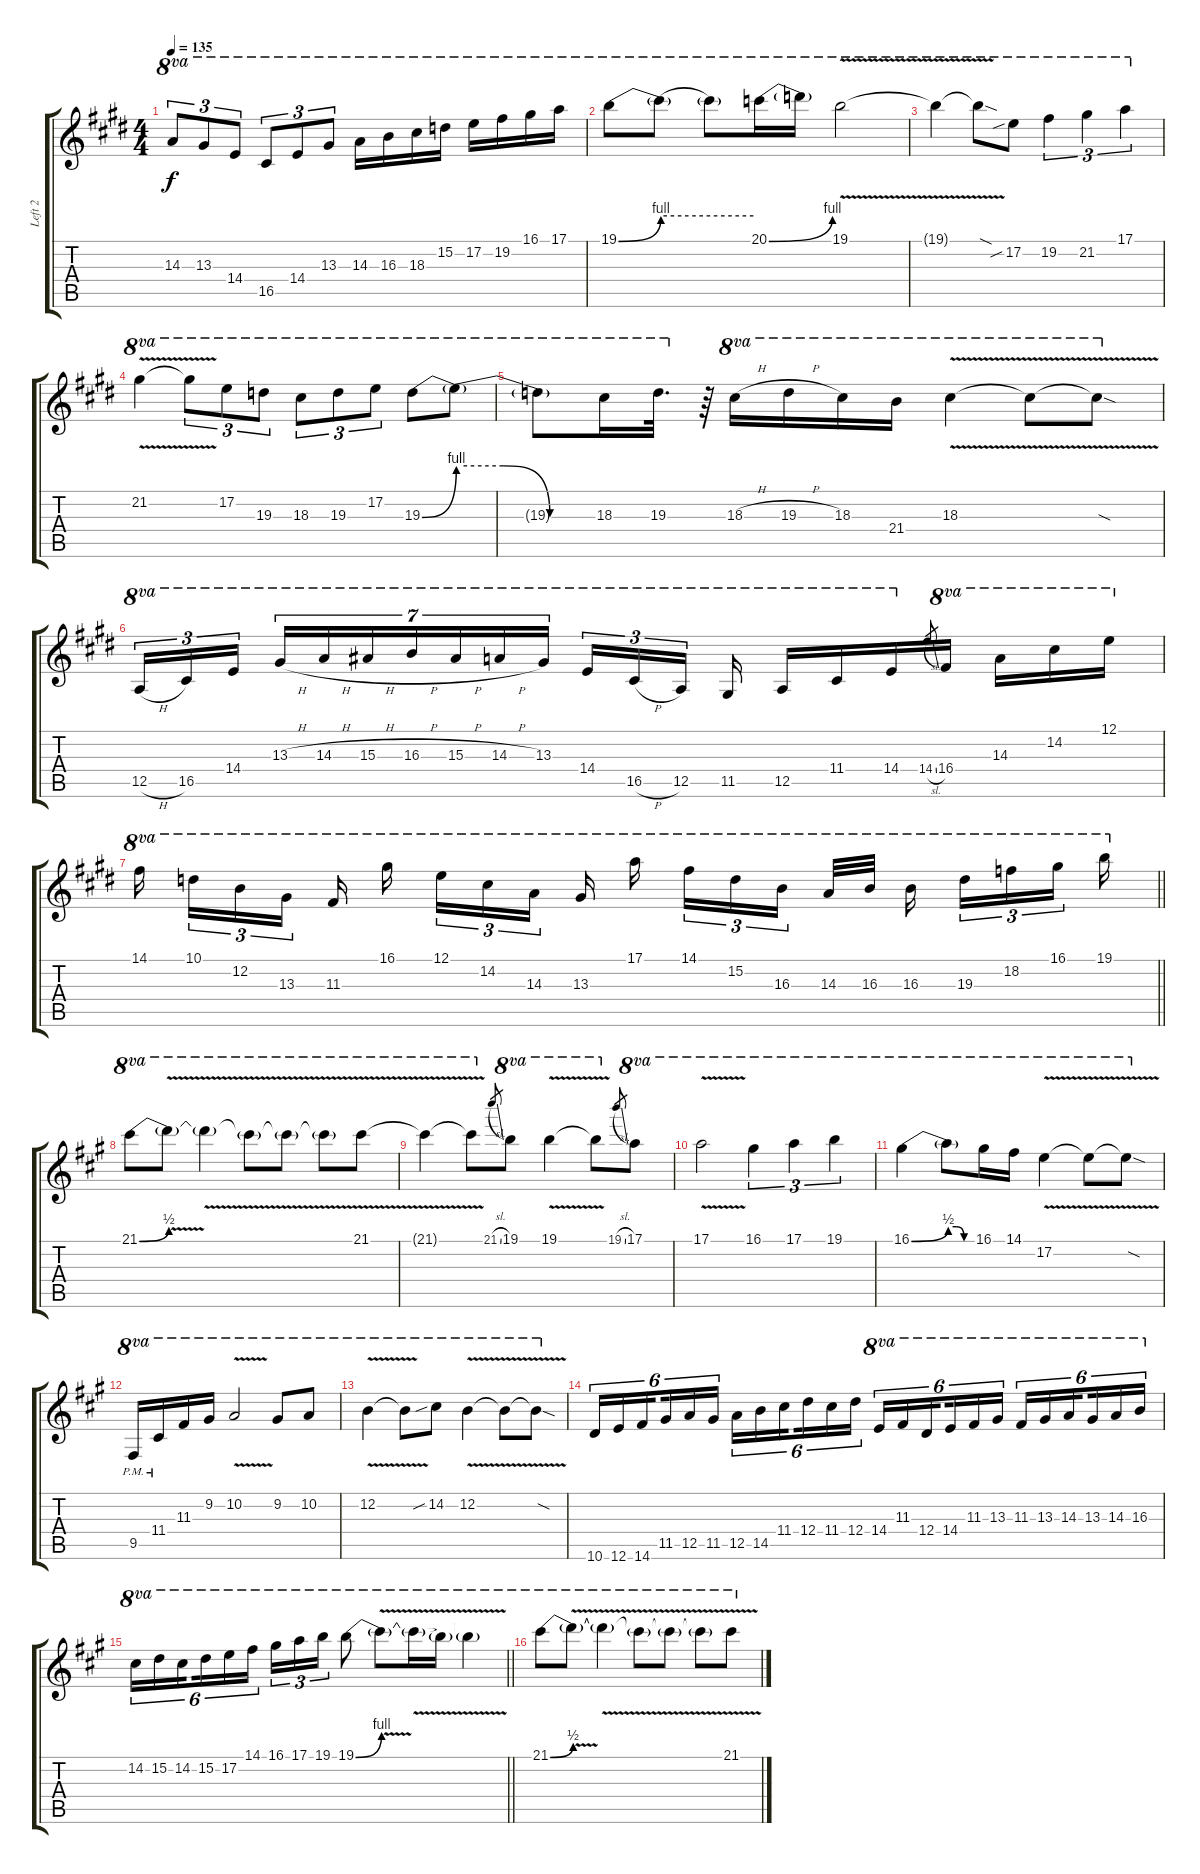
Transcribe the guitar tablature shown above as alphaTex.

\track ("Left 2" "Left 2") {instrument distortionguitar}
\staff {score tabs}
\tuning (E4 B3 G3 D3 A2 E2) {hide}
\ts (4 4)
\tempo 135
\clef g2
\ks e
14.3.8{tu (3 2) ot 8va dy f} 13.3.8{tu (3 2) ot 8va} 14.4.8{tu (3 2) ot 8va} 16.5.8{tu (3 2) ot 8va} 14.4.8{tu (3 2) ot 8va} 13.3.8{tu (3 2) ot 8va} 14.3.16{ot 8va} 16.3.16{ot 8va} 18.3.16{ot 8va} 15.2.16{ot 8va} 17.2.16{ot 8va} 19.2.16{ot 8va} 16.1.16{ot 8va} 17.1.16{ot 8va} |
19.1{be (bend 0 0 60 4)}.8{ot 8va} 19.1{be (hold 0 4 60 4) t}.8{ot 8va} 19.1{t}.8{ot 8va} 20.1{be (bend 0 0 60 4)}.16{ot 8va} 20.1{t}.16{ot 8va} 19.1{v}.2{ot 8va} |
19.1{v t}.4{ot 8va} 19.1{sod t}.8{ot 8va} 17.2{sib}.8{ot 8va} 19.2.4{tu (3 2) ot 8va} 21.2.4{tu (3 2) ot 8va} 17.1.4{tu (3 2) ot 8va} |
21.2{v}.4{ot 8va} 21.2{v t}.8{tu (3 2) ot 8va} 17.2.8{tu (3 2) ot 8va} 19.3.8{tu (3 2) ot 8va} 18.3.8{tu (3 2) ot 8va} 19.3.8{tu (3 2) ot 8va} 17.2.8{tu (3 2) ot 8va} 19.3{be (bend 0 0 60 4)}.8{ot 8va} 19.3{be (custom 0 4 20 4 40 0 60 0) t}.8{ot 8va} |
19.3{t}.8{ot 8va} 18.3.16{ot 8va} 19.3.32{d ot 8va} r.64 18.3{h}.16{ot 8va} 19.3{h}.16{ot 8va} 18.3.16{ot 8va} 21.4.16{ot 8va} 18.3{v}.4{ot 8va} 18.3{v t}.8{ot 8va} 18.3{sod t}.8{ot 8va} |
12.5{h}.16{tu (3 2) ot 8va} 16.5.16{tu (3 2) ot 8va} 14.4.16{tu (3 2) ot 8va beam splitsecondary} 13.3{h}.16{tu (7 4) ot 8va} 14.3{h}.16{tu (7 4) ot 8va} 15.3{h}.16{tu (7 4) ot 8va} 16.3{h}.16{tu (7 4) ot 8va} 15.3{h}.16{tu (7 4) ot 8va} 14.3{h}.16{tu (7 4) ot 8va} 13.3.16{tu (7 4) ot 8va beam splitsecondary} 14.4.16{tu (3 2) ot 8va} 16.5{h}.16{tu (3 2) ot 8va} 12.5.16{tu (3 2) ot 8va} 11.5.16{ot 8va} 12.5.16{ot 8va} 11.4.16{ot 8va} 14.4.16{ot 8va} 14.4{sl}.8{gr} 16.4.16{ot 8va} 14.3.16{ot 8va} 14.2.16{ot 8va} 12.1.16{ot 8va} |
\barLineRight lightlight
14.1.16{ot 8va beam splitsecondary} 10.1.16{tu (3 2) ot 8va} 12.2.16{tu (3 2) ot 8va} 13.3.16{tu (3 2) ot 8va beam splitsecondary} 11.3.16{ot 8va} 16.1.16{ot 8va beam splitsecondary} 12.1.16{tu (3 2) ot 8va} 14.2.16{tu (3 2) ot 8va} 14.3.16{tu (3 2) ot 8va beam splitsecondary} 13.3.16{ot 8va} 17.1.16{ot 8va beam splitsecondary} 14.1.16{tu (3 2) ot 8va} 15.2.16{tu (3 2) ot 8va} 16.3.16{tu (3 2) ot 8va beam splitsecondary} 14.3.32{ot 8va} 16.3.32{ot 8va} 16.3.16{ot 8va beam splitsecondary} 19.3.16{tu (3 2) ot 8va} 18.2.16{tu (3 2) ot 8va} 16.1.16{tu (3 2) ot 8va beam splitsecondary} 19.1.16{ot 8va} |
\ks a
21.1{be (bend 0 0 60 2)}.8{ot 8va} 21.1{v t}.8{ot 8va} 21.1{v t}.4{ot 8va} 21.1{v t}.8{ot 8va} 21.1{v t}.8{ot 8va} 21.1{t}.8{ot 8va} 21.1{v}.8{ot 8va} |
21.1{v t}.4{ot 8va} 21.1{v t}.8{ot 8va} 21.1{sl}.8{gr} 19.1.8{ot 8va} 19.1{v}.4{ot 8va} 19.1{v t}.8{ot 8va} 19.1{sl}.8{gr} 17.1.8{ot 8va} |
17.1{v}.2{ot 8va} 16.1.4{tu (3 2) ot 8va} 17.1.4{tu (3 2) ot 8va} 19.1.4{tu (3 2) ot 8va} |
16.1{be (bend 0 0 60 2)}.4{ot 8va} 16.1{be (custom 0 2 20 2 40 0 60 0) t}.8{ot 8va} 16.1.16{ot 8va} 14.1.16{ot 8va} 17.2{v}.4{ot 8va} 17.2{v t}.8{ot 8va} 17.2{sod t}.8{ot 8va} |
9.5{pm}.16{ot 8va} 11.4{pm}.16{ot 8va} 11.3.16{ot 8va} 9.2.16{ot 8va} 10.2{v}.2{ot 8va} 9.2.8{ot 8va} 10.2.8{ot 8va} |
12.2{v}.4{ot 8va} 12.2{v t}.8{ot 8va} 14.2{sib}.8{ot 8va} 12.2{v}.4{ot 8va} 12.2{v t}.8{ot 8va} 12.2{sod t}.8{ot 8va} |
10.6.16{tu (6 4)} 12.6.16{tu (6 4)} 14.6.16{tu (6 4) beam splitsecondary} 11.5.16{tu (6 4)} 12.5.16{tu (6 4)} 11.5.16{tu (6 4)} 12.5.16{tu (6 4)} 14.5.16{tu (6 4)} 11.4.16{tu (6 4) beam splitsecondary} 12.4.16{tu (6 4)} 11.4.16{tu (6 4)} 12.4.16{tu (6 4)} 14.4.16{tu (6 4) ot 8va} 11.3.16{tu (6 4) ot 8va} 12.4.16{tu (6 4) ot 8va beam splitsecondary} 14.4.16{tu (6 4) ot 8va} 11.3.16{tu (6 4) ot 8va} 13.3.16{tu (6 4) ot 8va} 11.3.16{tu (6 4) ot 8va} 13.3.16{tu (6 4) ot 8va} 14.3.16{tu (6 4) ot 8va beam splitsecondary} 13.3.16{tu (6 4) ot 8va} 14.3.16{tu (6 4) ot 8va} 16.3.16{tu (6 4) ot 8va} |
\barLineRight lightlight
14.2.16{tu (6 4) ot 8va} 15.2.16{tu (6 4) ot 8va} 14.2.16{tu (6 4) ot 8va beam splitsecondary} 15.2.16{tu (6 4) ot 8va} 17.2.16{tu (6 4) ot 8va} 14.1.16{tu (6 4) ot 8va} 16.1.16{tu (3 2) ot 8va} 17.1.16{tu (3 2) ot 8va} 19.1.16{tu (3 2) ot 8va} 19.1{be (bend 0 0 60 4)}.8{ot 8va} 19.1{v t}.8{ot 8va} 19.1{v t}.16{ot 8va} 19.1{v t}.16{ot 8va} 19.1{v t}.4{ot 8va} |
21.1{be (bend 0 0 60 2)}.8{ot 8va} 21.1{v t}.8{ot 8va} 21.1{v t}.4{ot 8va} 21.1{v t}.8{ot 8va} 21.1{v t}.8{ot 8va} 21.1{t}.8{ot 8va} 21.1{v}.8{ot 8va}
